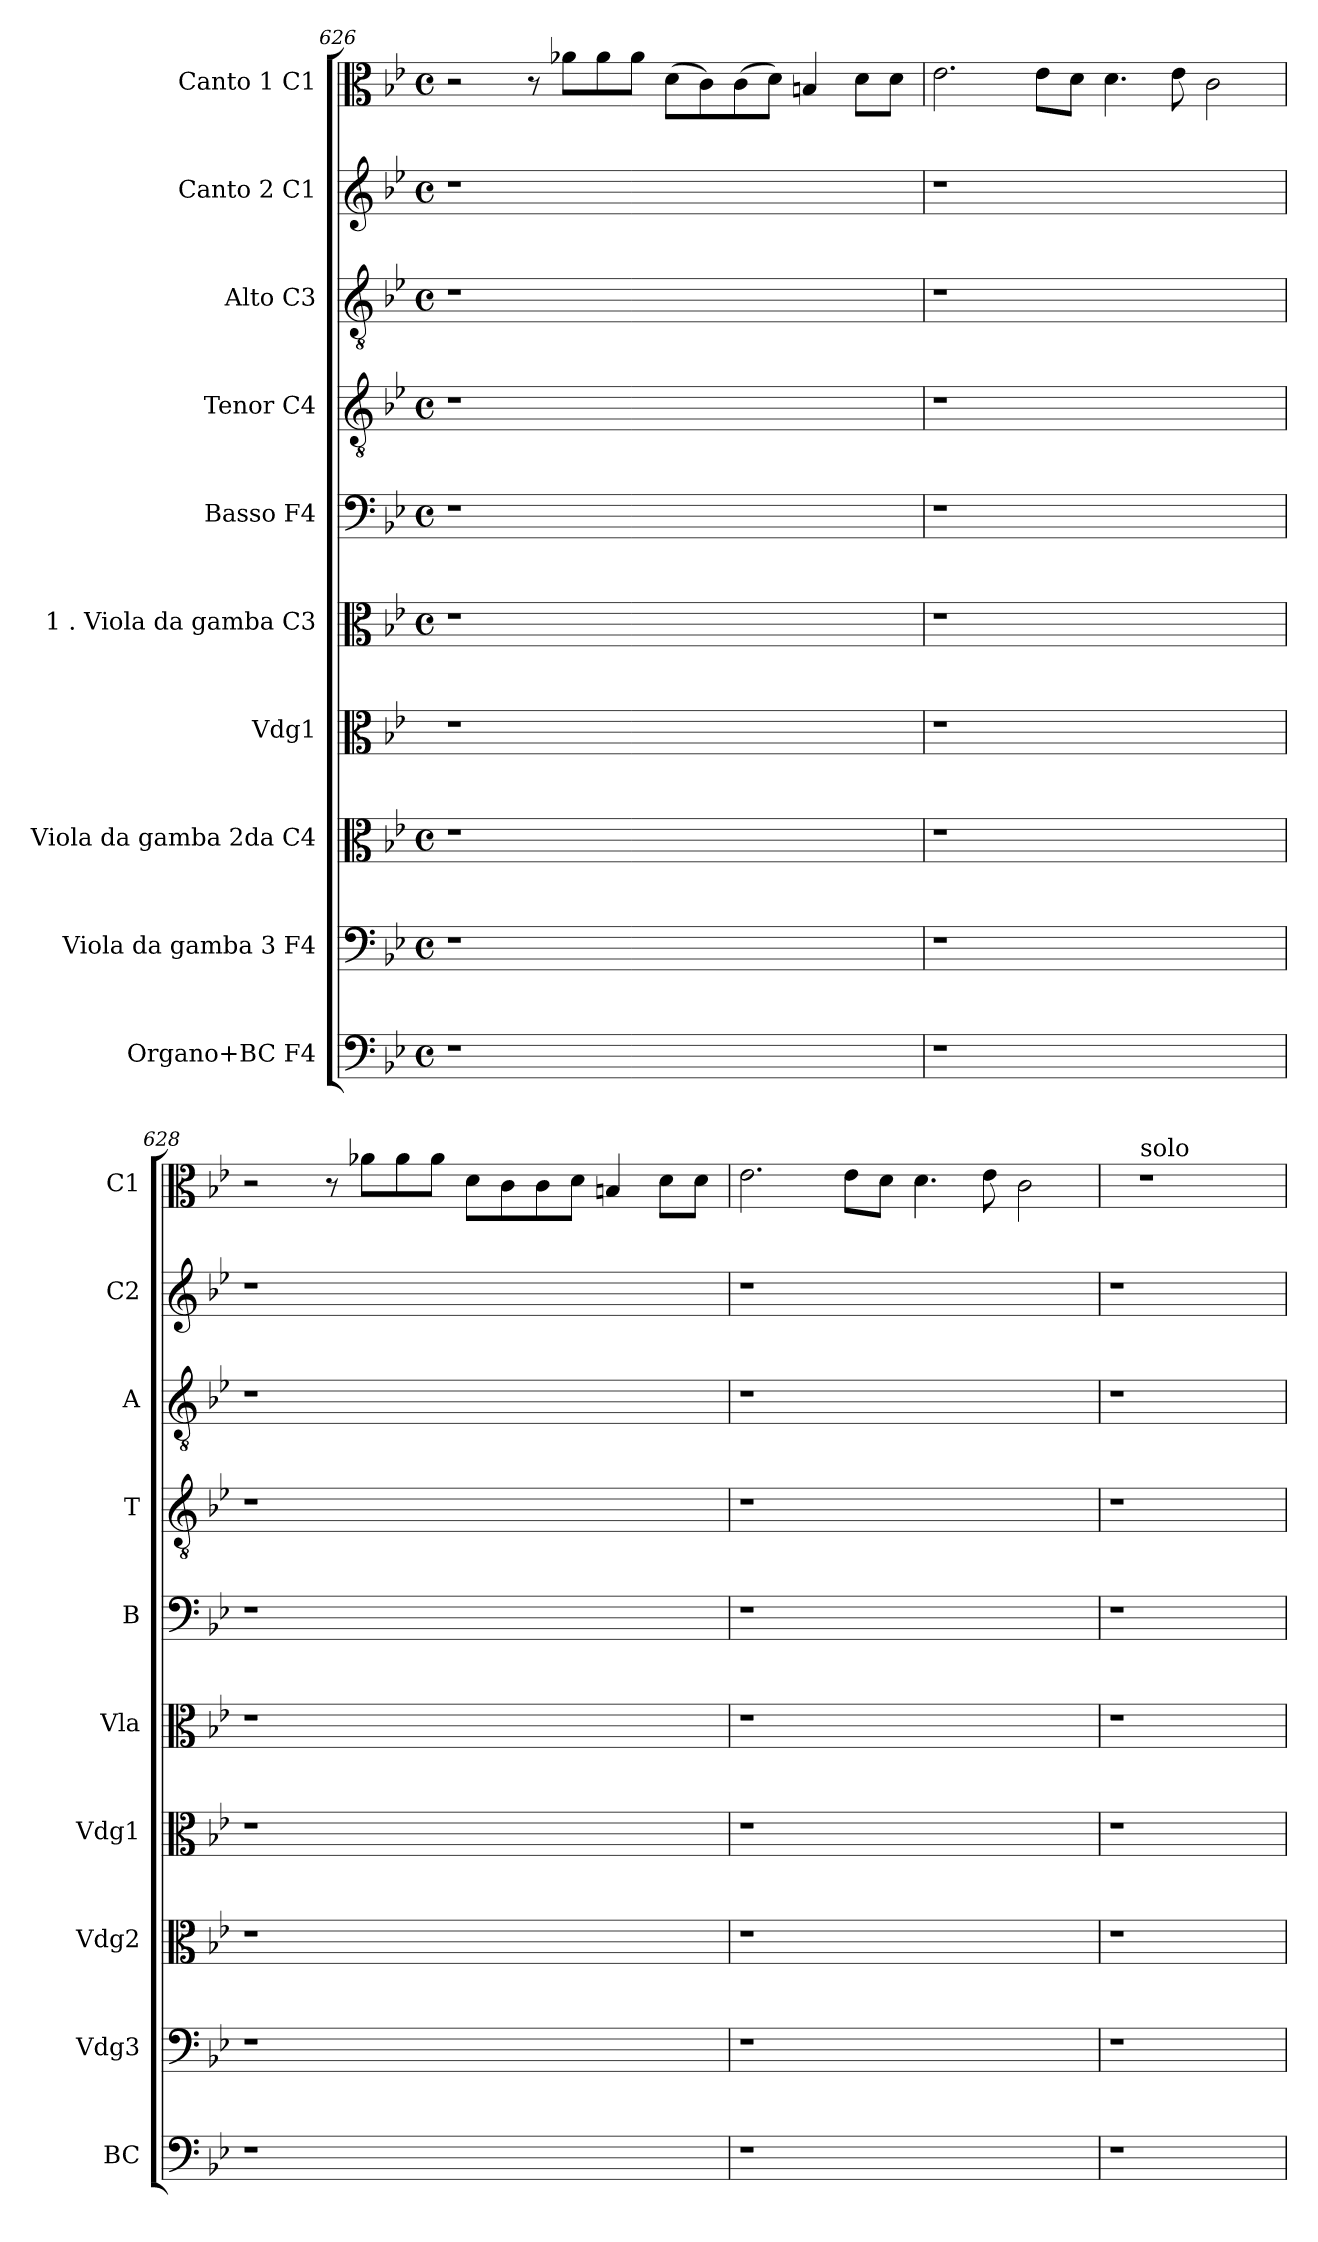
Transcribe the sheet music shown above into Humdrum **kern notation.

**kern	**kern	**kern	**kern	**kern	**kern	**kern	**kern	**kern	**kern
*part10	*part9	*part8	*part7	*part6	*part5	*part4	*part3	*part2	*part1
*staff10	*staff9	*staff8	*staff7	*staff6	*staff5	*staff4	*staff3	*staff2	*staff1
*I"Organo+BC F4	*I"Viola da gamba 3 F4	*I"Viola da gamba 2da C4	*I"Vdg1	*I"1 . Viola da gamba C3	*I"Basso F4	*I"Tenor C4	*I"Alto C3	*I"Canto 2 C1	*I"Canto 1 C1
*I'BC	*I'Vdg3	*I'Vdg2	*I'Vdg1	*I'Vla	*I'B	*I'T	*I'A	*I'C2	*I'C1
*clefF4	*clefF4	*clefC3	*clefC3	*clefC3	*clefF4	*clefGv2	*clefGv2	*clefG2	*clefC3
*k[b-e-]	*k[b-e-]	*k[b-e-]	*k[b-e-]	*k[b-e-]	*k[b-e-]	*k[b-e-]	*k[b-e-]	*k[b-e-]	*k[b-e-]
*B-:	*B-:	*B-:	*B-:	*B-:	*B-:	*B-:	*B-:	*B-:	*B-:
*M4/4	*M4/4	*M4/4	*	*M4/4	*M4/4	*M4/4	*M4/4	*M4/4	*M4/4
*met(c)	*met(c)	*met(c)	*	*met(c)	*met(c)	*met(c)	*met(c)	*met(c)	*met(c)
=626	=626	=626	=626	=626	=626	=626	=626	=626	=626
1r	1r	1r	1r	1r	1r	1r	1r	1r	2r
.	.	.	.	.	.	.	.	.	8r
.	.	.	.	.	.	.	.	.	8a-X\L
.	.	.	.	.	.	.	.	.	8a-\
.	.	.	.	.	.	.	.	.	8a-\J
1ryy	1ryy	1ryy	1ryy	1ryy	1ryy	1ryy	1ryy	1ryy	(>8d\L
.	.	.	.	.	.	.	.	.	8c\)
.	.	.	.	.	.	.	.	.	(>8c\
.	.	.	.	.	.	.	.	.	8d\J)
.	.	.	.	.	.	.	.	.	4Bn/
.	.	.	.	.	.	.	.	.	8d\L
.	.	.	.	.	.	.	.	.	8d\J
=627	=627	=627	=627	=627	=627	=627	=627	=627	=627
1r	1r	1r	1r	1r	1r	1r	1r	1r	2.e-\
.	.	.	.	.	.	.	.	.	8e-\L
.	.	.	.	.	.	.	.	.	8d\J
1ryy	1ryy	1ryy	1ryy	1ryy	1ryy	1ryy	1ryy	1ryy	4.d\
.	.	.	.	.	.	.	.	.	8e-\
.	.	.	.	.	.	.	.	.	2c\
!!LO:LB:g=z
=628	=628	=628	=628	=628	=628	=628	=628	=628	=628
1r	1r	1r	1r	1r	1r	1r	1r	1r	2r
.	.	.	.	.	.	.	.	.	8r
.	.	.	.	.	.	.	.	.	8a-X\L
.	.	.	.	.	.	.	.	.	8a-\
.	.	.	.	.	.	.	.	.	8a-\J
1ryy	1ryy	1ryy	1ryy	1ryy	1ryy	1ryy	1ryy	1ryy	8d\L
.	.	.	.	.	.	.	.	.	8c\
.	.	.	.	.	.	.	.	.	8c\
.	.	.	.	.	.	.	.	.	8d\J
.	.	.	.	.	.	.	.	.	4Bn/
.	.	.	.	.	.	.	.	.	8d\L
.	.	.	.	.	.	.	.	.	8d\J
=629	=629	=629	=629	=629	=629	=629	=629	=629	=629
1r	1r	1r	1r	1r	1r	1r	1r	1r	2.e-\
.	.	.	.	.	.	.	.	.	8e-\L
.	.	.	.	.	.	.	.	.	8d\J
1ryy	1ryy	1ryy	1ryy	1ryy	1ryy	1ryy	1ryy	1ryy	4.d\
.	.	.	.	.	.	.	.	.	8e-\
.	.	.	.	.	.	.	.	.	2c\
=630	=630	=630	=630	=630	=630	=630	=630	=630	=630
1r	1r	1r	1r	1r	1r	1r	1r	1r	16.ryy
!	!	!	!	!	!	!	!	!	!LO:TX:a:t=solo
.	.	.	.	.	.	.	.	.	1r
16.ryy	16.ryy	16.ryy	16.ryy	16.ryy	16.ryy	16.ryy	16.ryy	16.ryy	.
=	=	=	=	=	=	=	=	=	=
*-	*-	*-	*-	*-	*-	*-	*-	*-	*-
